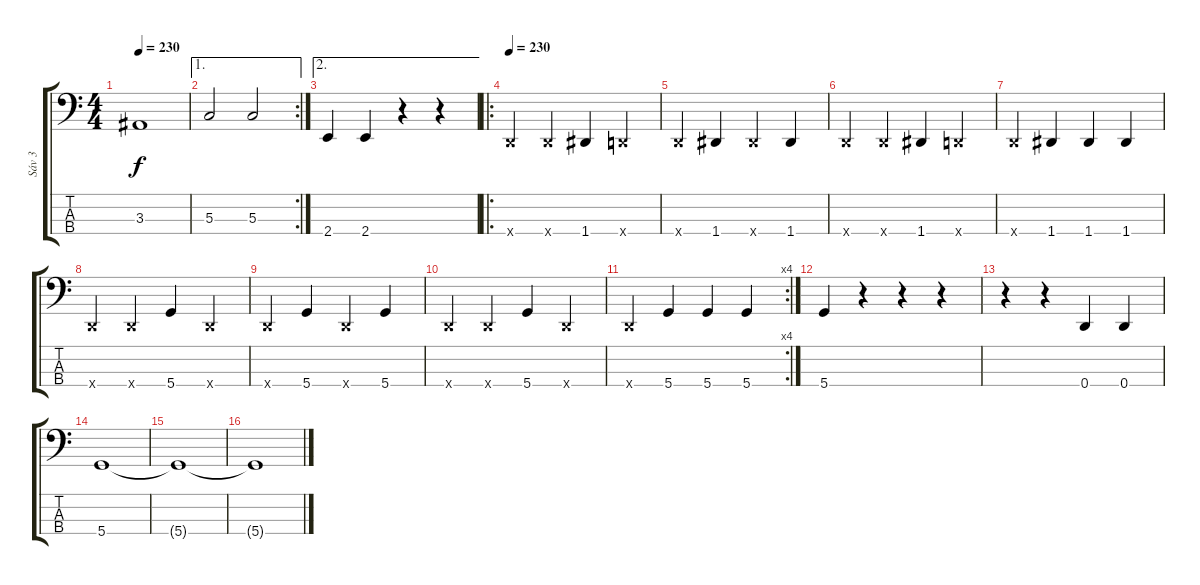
\track ("Sáv 3" "Sáv 3") {instrument electricbassfinger}
\staff {score tabs}
\tuning (F2 C2 G1 D1) {hide}
\ts (4 4)
\tempo 230
\clef f4
\ks c
3.3{t}.1{dy f} |
\ae 1
\rc 2
5.3.2 5.3.2 |
\ae 2
2.4.4 2.4.4 r.4 r.4 |
\ro
\tempo 230
0.4{x}.4 0.4{x}.4 1.4.4 0.4{x}.4 |
0.4{x}.4 1.4.4 1.4{x}.4 1.4.4 |
0.4{x}.4 0.4{x}.4 1.4.4 0.4{x}.4 |
0.4{x}.4 1.4.4 1.4.4 1.4.4 |
0.4{x}.4 0.4{x}.4 5.4.4 0.4{x}.4 |
0.4{x}.4 5.4.4 0.4{x}.4 5.4.4 |
0.4{x}.4 0.4{x}.4 5.4.4 0.4{x}.4 |
\rc 4
0.4{x}.4 5.4.4 5.4.4 5.4.4 |
5.4.4 r.4 r.4 r.4 |
r.4 r.4 0.4.4 0.4.4 |
5.4.1 |
5.4{t}.1 |
5.4{t}.1
